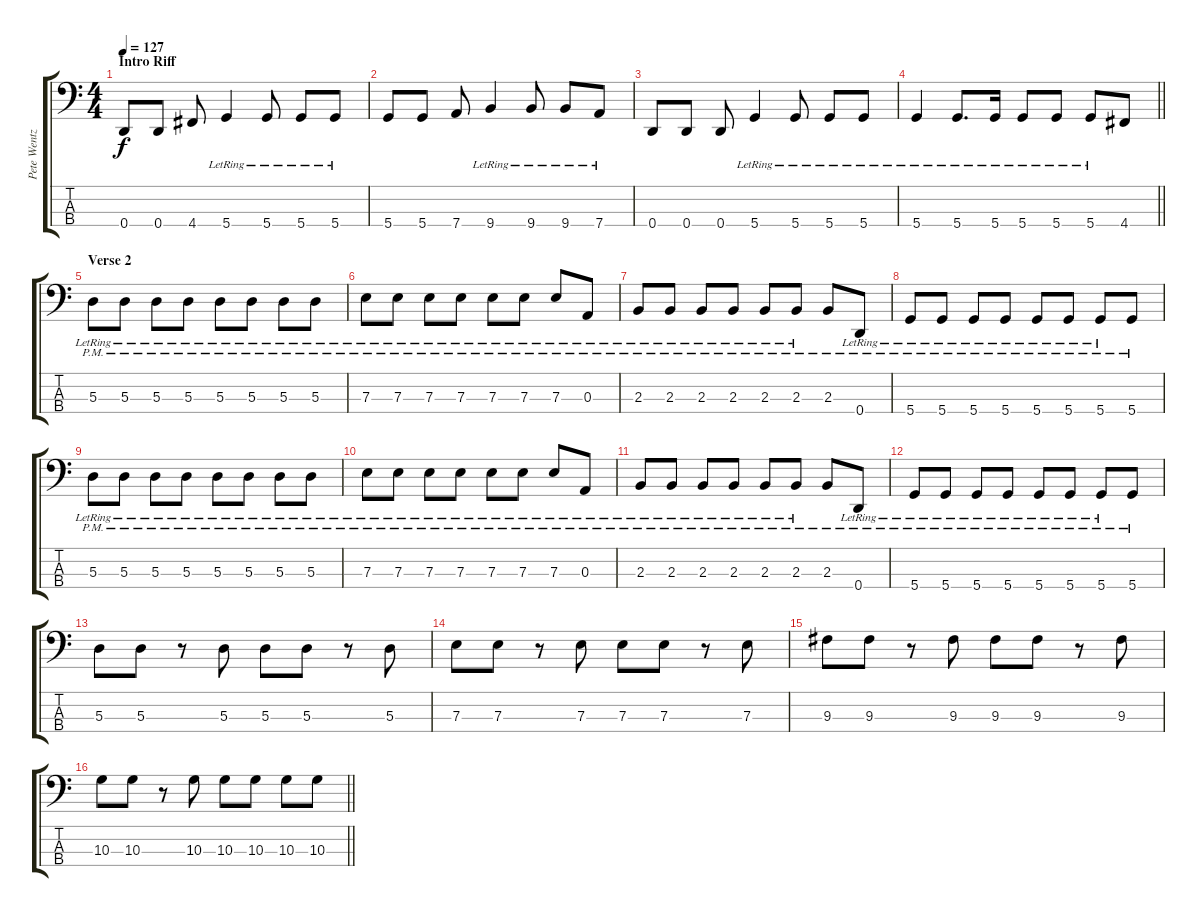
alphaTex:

\track ("Pete Wentz (Bass)" "Pete Wentz") {instrument electricbassfinger}
\staff {score tabs}
\tuning (G2 D2 A1 D1) {hide}
\ts (4 4)
\section ("" "Intro Riff")
\tempo 127
\clef f4
\ks c
0.4.8{dy f} 0.4.8 4.4.8 5.4{lr}.4 5.4{lr}.8 5.4{lr}.8 5.4{lr}.8 |
5.4.8 5.4.8 7.4.8 9.4{lr}.4 9.4{lr}.8 9.4{lr}.8 7.4{lr}.8 |
0.4.8 0.4.8 0.4.8 5.4{lr}.4 5.4{lr}.8 5.4{lr}.8 5.4{lr}.8 |
\barLineRight lightlight
5.4{lr}.4 5.4{lr}.8{d} 5.4{lr}.16 5.4{lr}.8 5.4{lr}.8 5.4{lr}.8 4.4.8 |
\section ("" "Verse 2")
5.3{pm lr}.8 5.3{pm lr}.8 5.3{pm lr}.8 5.3{pm lr}.8 5.3{pm lr}.8 5.3{pm lr}.8 5.3{pm lr}.8 5.3{pm lr}.8 |
7.3{pm lr}.8 7.3{pm lr}.8 7.3{pm lr}.8 7.3{pm lr}.8 7.3{pm lr}.8 7.3{pm lr}.8 7.3{pm lr}.8 0.3{pm lr}.8 |
2.3{pm lr}.8 2.3{pm lr}.8 2.3{pm lr}.8 2.3{pm lr}.8 2.3{pm lr}.8 2.3{pm lr}.8 2.3{pm}.8 0.4{pm lr}.8 |
5.4{pm lr}.8 5.4{pm lr}.8 5.4{pm lr}.8 5.4{pm lr}.8 5.4{pm lr}.8 5.4{pm lr}.8 5.4{pm lr}.8 5.4{pm}.8 |
5.3{pm lr}.8 5.3{pm lr}.8 5.3{pm lr}.8 5.3{pm lr}.8 5.3{pm lr}.8 5.3{pm lr}.8 5.3{pm lr}.8 5.3{pm lr}.8 |
7.3{pm lr}.8 7.3{pm lr}.8 7.3{pm lr}.8 7.3{pm lr}.8 7.3{pm lr}.8 7.3{pm lr}.8 7.3{pm lr}.8 0.3{pm lr}.8 |
2.3{pm lr}.8 2.3{pm lr}.8 2.3{pm lr}.8 2.3{pm lr}.8 2.3{pm lr}.8 2.3{pm lr}.8 2.3{pm}.8 0.4{pm lr}.8 |
5.4{pm lr}.8 5.4{pm lr}.8 5.4{pm lr}.8 5.4{pm lr}.8 5.4{pm lr}.8 5.4{pm lr}.8 5.4{pm lr}.8 5.4{pm}.8 |
5.3.8 5.3.8 r.8 5.3.8 5.3.8 5.3.8 r.8 5.3.8 |
7.3.8 7.3.8 r.8 7.3.8 7.3.8 7.3.8 r.8 7.3.8 |
9.3.8 9.3.8 r.8 9.3.8 9.3.8 9.3.8 r.8 9.3.8 |
\barLineRight lightlight
10.3.8 10.3.8 r.8 10.3.8 10.3.8 10.3.8 10.3.8 10.3.8
